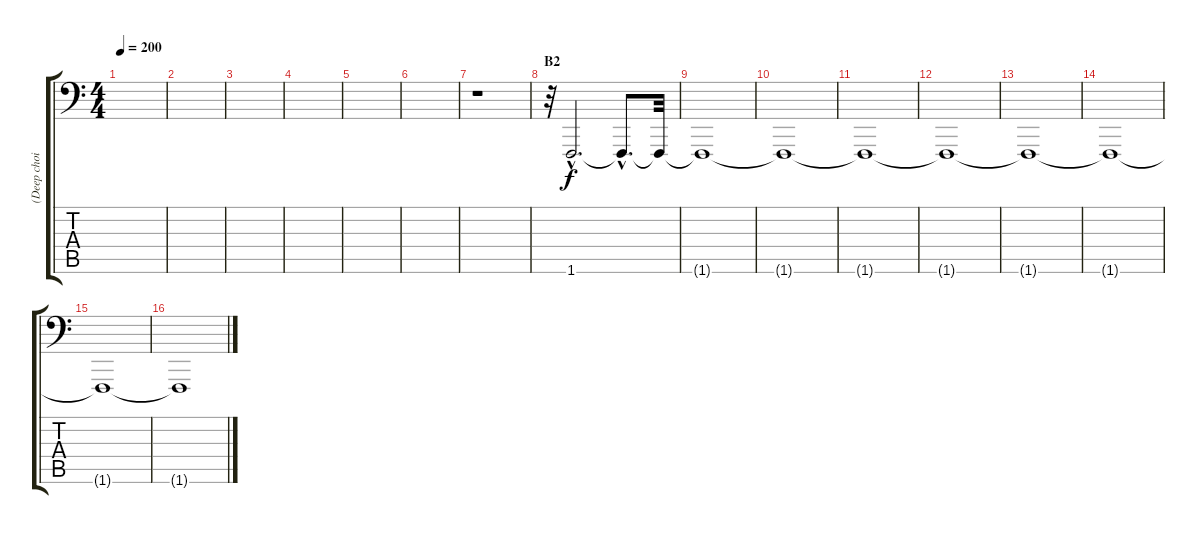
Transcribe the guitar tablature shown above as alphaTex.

\track ("(Deep choir stereo effect)" "(Deep choi") {instrument choiraahs}
\staff {score tabs}
\tuning (E4 B3 G3 D3 A2 E1) {hide}
\ts (4 4)
\tempo 200
\clef f4
\ks c
|
|
|
|
|
|
r.1 |
\section ("" "B2")
r.32 1.6{hac}.2{d} 1.6{hac t}.8{d} 1.6{t}.32 |
1.6{t}.1 |
1.6{t}.1 |
1.6{t}.1 |
1.6{t}.1 |
1.6{t}.1 |
1.6{t}.1 |
1.6{t}.1 |
1.6{t}.1
